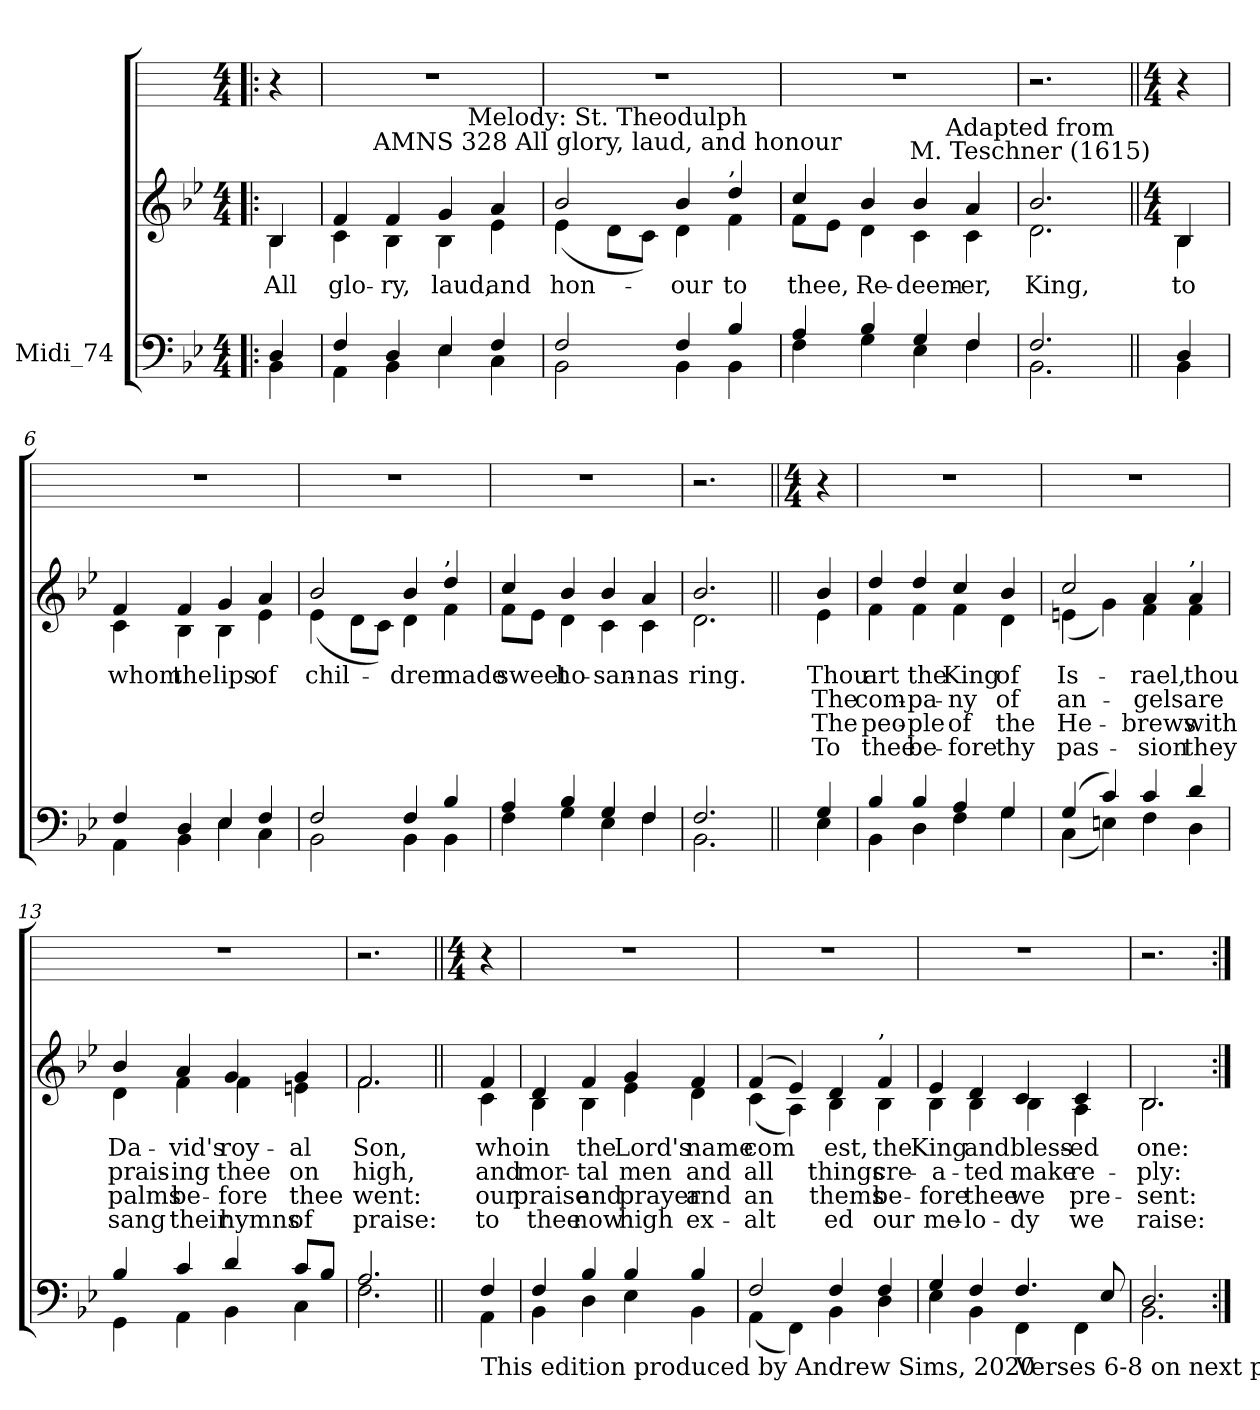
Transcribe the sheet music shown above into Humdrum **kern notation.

**kern	**kern	**text	**text	**text	**text	**kern
*part3	*part2	*part2	*part2	*part2	*part2	*part1
*staff3	*staff2	*staff2	*staff2	*staff2	*staff2	*staff1
*I"Midi_74	*	*	*	*	*	*
*clefF4	*clefG2	*	*	*	*	*
*k[b-e-]	*k[b-e-]	*	*	*	*	*
*B-:	*B-:	*	*	*	*	*
*M4/4	*M4/4	*	*	*	*	*M4/4
=!|:	=!|:	=!|:	=!|:	=!|:	=!|:	=!|:
*^	*	*	*	*	*	*
!	!	!LO:TX:a:cj:t=Theodulph of Orleans (d. 821),\ntr. J. M. Neale (1818-1866)	!	!	!	!	!
!	!	!	!LO:LY:b	!	!	!	!
*	*	*^	*	*	*	*	*
4D/	4BB-\	4B-/	4B-\	All	.	.	.	4r
=1	=1	=1	=1	=1	=1	=1	=1	=1
!	!	!	!	!LO:LY:b	!	!	!	!
4F/	4AA\	4f/	4c\	glo-	.	.	.	1r
!	!	!	!	!LO:LY:b	!	!	!	!
4D/	4BB-\	4f/	4B-\	-ry,	.	.	.	.
!	!	!	!	!LO:LY:b	!	!	!	!
4E-/	4E-\	4g/	4B-\	laud,	.	.	.	.
!	!	!	!	!LO:LY:b	!	!	!	!
4F/	4C\	4a/	4e-\	and	.	.	.	.
=2	=2	=2	=2	=2	=2	=2	=2	=2
!	!	!	!	!LO:LY:b	!	!	!	!
2F/	2BB-\	2b-/	(<4e-\	hon-	.	.	.	1r
!	!	!	!LO:TX:a:cj:t=AMNS 328 All glory, laud, and honour	!	!	!	!	!
!	!	!	!LO:TX:a:cj:t=Melody&colon; St. Theodulph	!	!	!	!	!
.	.	.	8d\L	.	.	.	.	.
.	.	.	8c\J)	.	.	.	.	.
!	!	!	!	!LO:LY:b	!	!	!	!
4F/	4BB-\	4b-/	4d\	-our	.	.	.	.
!	!	!LO:TX:a:t=,	!	!	!	!	!	!
!	!	!	!	!LO:LY:b	!	!	!	!
4B-/	4BB-\	4dd/	4f\	to	.	.	.	.
=3	=3	=3	=3	=3	=3	=3	=3	=3
!	!	!	!	!LO:LY:b	!	!	!	!
4A/	4F\	4cc/	8f\L	thee,	.	.	.	1r
.	.	.	8e-\J	.	.	.	.	.
!	!	!	!	!LO:LY:b	!	!	!	!
4B-/	4G\	4b-/	4d\	Re-	.	.	.	.
!	!	!	!	!LO:LY:b	!	!	!	!
4G/	4E-\	4b-/	4c\	-deem-	.	.	.	.
!	!	!	!	!LO:LY:b	!	!	!	!
4F/	4F\	4a/	4c\	-er,	.	.	.	.
=4	=4	=4	=4	=4	=4	=4	=4	=4
!	!	!LO:TX:a:cj:t=Adapted from\nM. Teschner (1615)	!	!	!	!	!	!
!	!	!	!	!LO:LY:b	!	!	!	!
2.F/	2.BB-\	2.b-/	2.d\	King,	.	.	.	2.r
!!LO:LB:g=z
=5||	=5||	=5||	=5||	=5||	=5||	=5||	=5||	=5||
*	*	*M4/4	*	*	*	*	*	*M4/4
!	!	!	!	!LO:LY:b	!	!	!	!
4D/	4BB-\	4B-/	4B-\	to	.	.	.	4r
=6	=6	=6	=6	=6	=6	=6	=6	=6
!	!	!	!	!LO:LY:b	!	!	!	!
4F/	4AA\	4f/	4c\	whom	.	.	.	1r
!	!	!	!	!LO:LY:b	!	!	!	!
4D/	4BB-\	4f/	4B-\	the	.	.	.	.
!	!	!	!	!LO:LY:b	!	!	!	!
4E-/	4E-\	4g/	4B-\	lips	.	.	.	.
!	!	!	!	!LO:LY:b	!	!	!	!
4F/	4C\	4a/	4e-\	of	.	.	.	.
=7	=7	=7	=7	=7	=7	=7	=7	=7
!	!	!	!	!LO:LY:b	!	!	!	!
2F/	2BB-\	2b-/	(<4e-\	chil-	.	.	.	1r
.	.	.	8d\L	.	.	.	.	.
.	.	.	8c\J)	.	.	.	.	.
!	!	!	!	!LO:LY:b	!	!	!	!
4F/	4BB-\	4b-/	4d\	-dren	.	.	.	.
!	!	!LO:TX:a:t=,	!	!	!	!	!	!
!	!	!	!	!LO:LY:b	!	!	!	!
4B-/	4BB-\	4dd/	4f\	made	.	.	.	.
=8	=8	=8	=8	=8	=8	=8	=8	=8
!	!	!	!	!LO:LY:b	!	!	!	!
4A/	4F\	4cc/	8f\L	sweet	.	.	.	1r
.	.	.	8e-\J	.	.	.	.	.
!	!	!	!	!LO:LY:b	!	!	!	!
4B-/	4G\	4b-/	4d\	ho-	.	.	.	.
!	!	!	!	!LO:LY:b	!	!	!	!
4G/	4E-\	4b-/	4c\	-san-	.	.	.	.
!	!	!	!	!LO:LY:b	!	!	!	!
4F/	4F\	4a/	4c\	-nas	.	.	.	.
=9	=9	=9	=9	=9	=9	=9	=9	=9
!	!	!	!	!LO:LY:b	!	!	!	!
2.F/	2.BB-\	2.b-/	2.d\	ring.	.	.	.	2.r
!!LO:LB:g=z
=10||	=10||	=10||	=10||	=10||	=10||	=10||	=10||	=10||
*	*	*	*	*	*	*	*	*M4/4
!	!	!	!	!LO:LY:b	!LO:LY:b	!LO:LY:b	!LO:LY:b	!
4G/	4E-\	4b-/	4e-\	Thou	The	The	To	4r
=11	=11	=11	=11	=11	=11	=11	=11	=11
!	!	!	!	!LO:LY:b	!LO:LY:b	!LO:LY:b	!LO:LY:b	!
4B-/	4BB-\	4dd/	4f\	art	com-	-peo-	-thee	1r
!	!	!	!	!LO:LY:b	!LO:LY:b	!LO:LY:b	!LO:LY:b	!
4B-/	4D\	4dd/	4f\	the	pa-	-ple	be-	.
!	!	!	!	!LO:LY:b	!LO:LY:b	!LO:LY:b	!LO:LY:b	!
4A/	4F\	4cc/	4f\	-King	ny	of	fore	.
!	!	!	!	!LO:LY:b	!LO:LY:b	!LO:LY:b	!LO:LY:b	!
4G/	4G\	4b-/	4d\	of	of	the	thy	.
=12	=12	=12	=12	=12	=12	=12	=12	=12
!	!	!	!	!LO:LY:b	!LO:LY:b	!LO:LY:b	!LO:LY:b	!
(>4G/	(<4C\	2cc/	(<4en\	Is-	-an-	-He-	-pas-	1r
4c/)	4En\)	.	4g\)	.	.	.	.	.
!	!	!	!	!LO:LY:b	!LO:LY:b	!LO:LY:b	!LO:LY:b	!
4c/	4F\	4a/	4f\	-rael,	gels	brews	sion	.
!	!	!LO:TX:a:t=,	!	!	!	!	!	!
!	!	!	!	!LO:LY:b	!LO:LY:b	!LO:LY:b	!LO:LY:b	!
4d/	4D\	4a/	4f\	thou	are	with	they	.
=13	=13	=13	=13	=13	=13	=13	=13	=13
!	!	!	!	!LO:LY:b	!LO:LY:b	!LO:LY:b	!LO:LY:b	!
4B-/	4GG\	4b-/	4d\	Da-	-prais-	-palms	sang	1r
!	!	!	!	!LO:LY:b	!LO:LY:b	!LO:LY:b	!LO:LY:b	!
4c/	4AA\	4a/	4f\	vid's	ing	be-	-their	.
!	!	!	!	!LO:LY:b	!LO:LY:b	!LO:LY:b	!LO:LY:b	!
4d/	4BB-\	4g/	4f\	roy-	-thee	fore	hymns	.
!	!	!	!	!LO:LY:b	!LO:LY:b	!LO:LY:b	!LO:LY:b	!
8c/L	4C\	4g/	4en\	al	on	thee	of	.
8B-/J	.	.	.	.	.	.	.	.
=14	=14	=14	=14	=14	=14	=14	=14	=14
!	!	!	!	!LO:LY:b	!LO:LY:b	!LO:LY:b	!LO:LY:b	!
2.A/	2.F\	2.f/	2.f\	Son,	high,	went:	praise:	2.r
!!LO:LB:g=z
=15||	=15||	=15||	=15||	=15||	=15||	=15||	=15||	=15||
*	*	*	*	*	*	*	*	*M4/4
!LO:TX:b:t=This edition produced by Andrew Sims, 2020	!	!	!	!	!	!	!	!
!	!	!	!	!LO:LY:b	!LO:LY:b	!LO:LY:b	!LO:LY:b	!
4F/	4AA\	4f/	4c\	who	and	our	to	4r
=16	=16	=16	=16	=16	=16	=16	=16	=16
!	!	!	!	!LO:LY:b	!LO:LY:b	!LO:LY:b	!LO:LY:b	!
4F/	4BB-\	4d/	4B-\	in	mor-	-praise	thee	1r
!	!	!	!	!LO:LY:b	!LO:LY:b	!LO:LY:b	!LO:LY:b	!
4B-/	4D\	4f/	4B-\	the	tal	and	now	.
!	!	!	!	!LO:LY:b	!LO:LY:b	!LO:LY:b	!LO:LY:b	!
4B-/	4E-\	4g/	4e-\	Lord's	men	prayer	high	.
!	!	!	!	!LO:LY:b	!LO:LY:b	!LO:LY:b	!LO:LY:b	!
4B-/	4BB-\	4f/	4d\	name	and	and	ex-	.
=17	=17	=17	=17	=17	=17	=17	=17	=17
!	!	!	!	!LO:LY:b	!LO:LY:b	!LO:LY:b	!LO:LY:b	!
2F/	(<4AA\	(>4f/	(<4c\	-com	all	an	alt	1r
.	4FF\)	4e-/)	4A\)	.	.	.	.	.
!	!	!	!	!LO:LY:b	!LO:LY:b	!LO:LY:b	!LO:LY:b	!
4F/	4BB-\	4d/	4B-\	est,	things	thems	ed	.
!	!	!LO:TX:a:t=,	!	!	!	!	!	!
!	!	!	!	!LO:LY:b	!LO:LY:b	!LO:LY:b	!LO:LY:b	!
4F/	4D\	4f/	4B-\	the	cre-	-be-	-our	.
=18	=18	=18	=18	=18	=18	=18	=18	=18
!	!	!	!	!LO:LY:b	!LO:LY:b	!LO:LY:b	!LO:LY:b	!
4G/	4E-\	4e-/	4B-\	King	a-	-fore	me-	1r
!	!	!	!	!LO:LY:b	!LO:LY:b	!LO:LY:b	!LO:LY:b	!
4F/	4BB-\	4d/	4B-\	-and	ted	thee	lo-	.
!LO:TX:b:t=Verses 6-8 on next page	!	!	!	!	!	!	!	!
!	!	!	!	!LO:LY:b	!LO:LY:b	!LO:LY:b	!LO:LY:b	!
4.F/	4FF\	4c/	4B-\	-bless-	-make	we	dy	.
!	!	!	!	!LO:LY:b	!LO:LY:b	!LO:LY:b	!LO:LY:b	!
.	4FF\	4c/	4A\	ed	re-	-pre-	-we	.
8E-/	.	.	.	.	.	.	.	.
=19	=19	=19	=19	=19	=19	=19	=19	=19
!	!	!	!	!LO:LY:b	!LO:LY:b	!LO:LY:b	!LO:LY:b	!
2.D/	2.BB-\	2.B-/	2.B-\	one:	ply:	sent:	raise:	2.r
*v	*v	*	*	*	*	*	*	*
*	*v	*v	*	*	*	*	*
=:|!	=:|!	=:|!	=:|!	=:|!	=:|!	=:|!
*-	*-	*-	*-	*-	*-	*-
